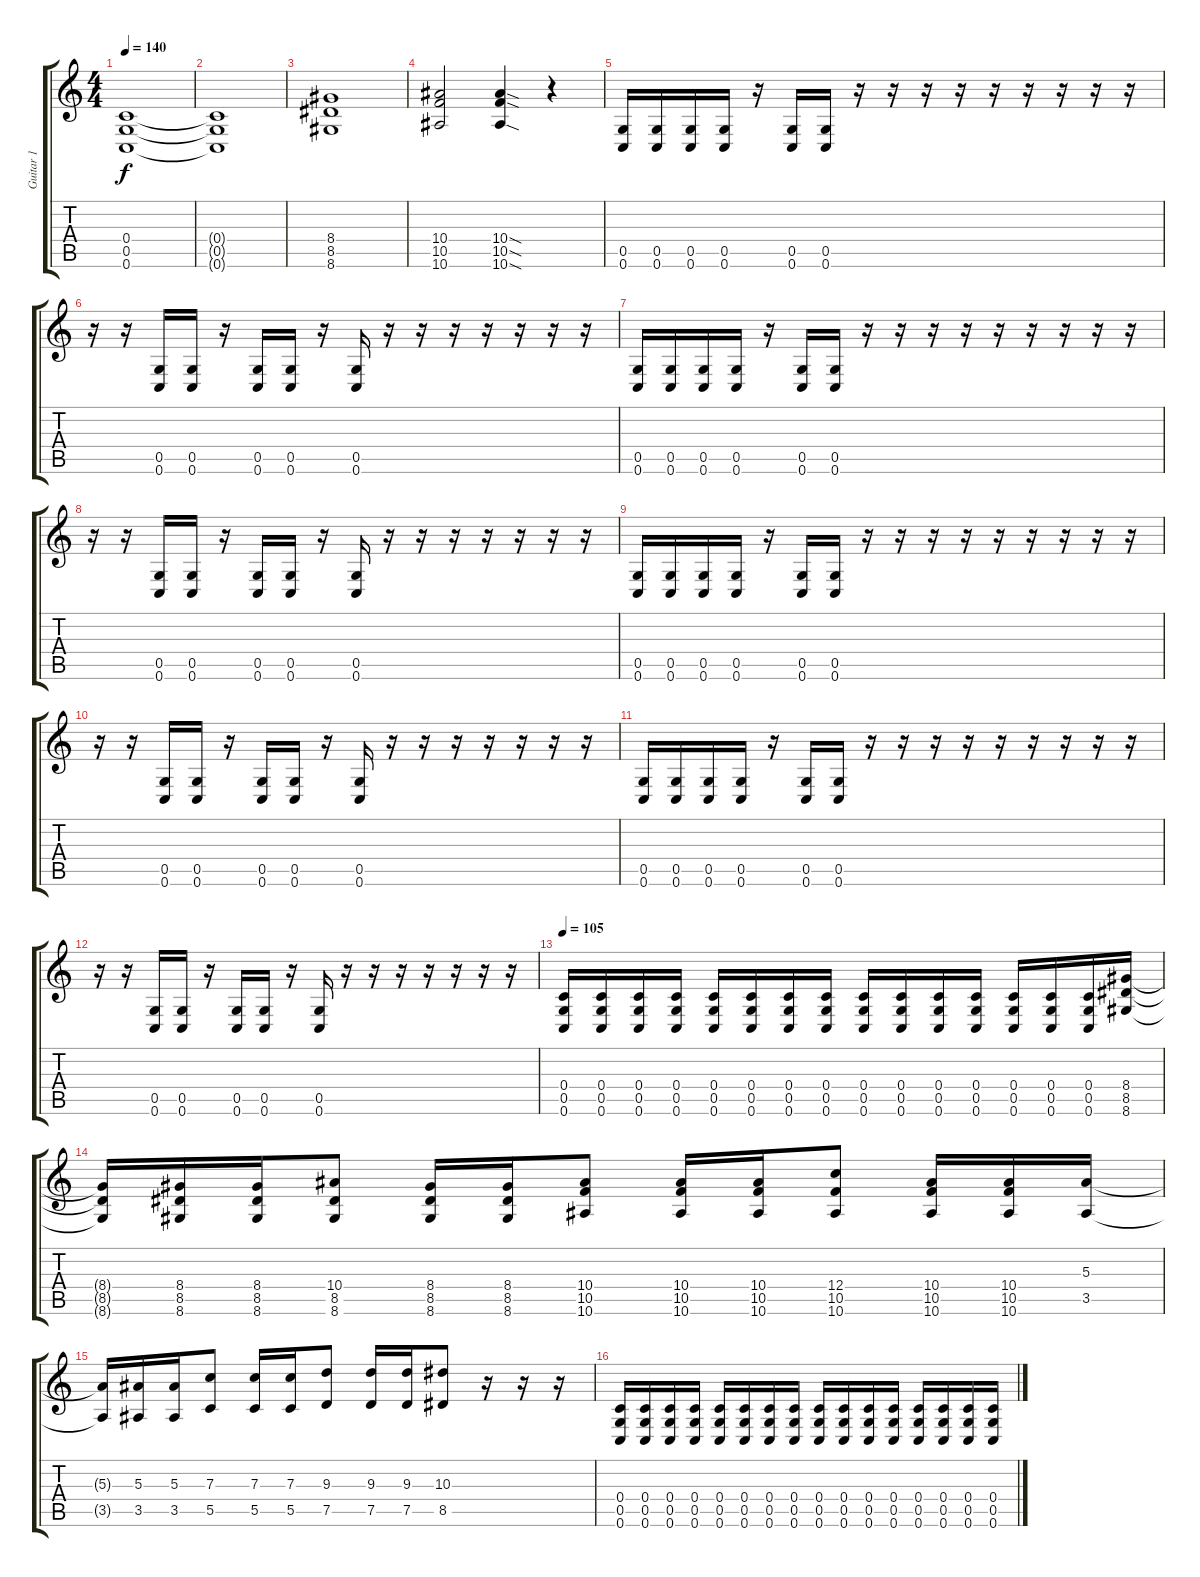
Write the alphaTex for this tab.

\track ("Guitar 1" "Guitar 1") {instrument distortionguitar}
\staff {score tabs}
\tuning (D4 A3 F3 C3 G2 C2) {hide}
\ts (4 4)
\tempo 140
\clef g2
\ks c
(0.4 0.5 0.6).1{dy f} |
(0.4{t} 0.5{t} 0.6{t}).1 |
(8.4 8.5 8.6).1 |
(10.4 10.5 10.6).2 (10.4{sod} 10.5{sod} 10.6{sod}).4 r.4 |
(0.5 0.6).16 (0.5 0.6).16 (0.5 0.6).16 (0.5 0.6).16 r.16 (0.5 0.6).16 (0.5 0.6).16 r.16 r.16 r.16 r.16 r.16 r.16 r.16 r.16 r.16 |
r.16 r.16 (0.5 0.6).16 (0.5 0.6).16 r.16 (0.5 0.6).16 (0.5 0.6).16 r.16 (0.5 0.6).16 r.16 r.16 r.16 r.16 r.16 r.16 r.16 |
(0.5 0.6).16 (0.5 0.6).16 (0.5 0.6).16 (0.5 0.6).16 r.16 (0.5 0.6).16 (0.5 0.6).16 r.16 r.16 r.16 r.16 r.16 r.16 r.16 r.16 r.16 |
r.16 r.16 (0.5 0.6).16 (0.5 0.6).16 r.16 (0.5 0.6).16 (0.5 0.6).16 r.16 (0.5 0.6).16 r.16 r.16 r.16 r.16 r.16 r.16 r.16 |
(0.5 0.6).16 (0.5 0.6).16 (0.5 0.6).16 (0.5 0.6).16 r.16 (0.5 0.6).16 (0.5 0.6).16 r.16 r.16 r.16 r.16 r.16 r.16 r.16 r.16 r.16 |
r.16 r.16 (0.5 0.6).16 (0.5 0.6).16 r.16 (0.5 0.6).16 (0.5 0.6).16 r.16 (0.5 0.6).16 r.16 r.16 r.16 r.16 r.16 r.16 r.16 |
(0.5 0.6).16 (0.5 0.6).16 (0.5 0.6).16 (0.5 0.6).16 r.16 (0.5 0.6).16 (0.5 0.6).16 r.16 r.16 r.16 r.16 r.16 r.16 r.16 r.16 r.16 |
r.16 r.16 (0.5 0.6).16 (0.5 0.6).16 r.16 (0.5 0.6).16 (0.5 0.6).16 r.16 (0.5 0.6).16 r.16 r.16 r.16 r.16 r.16 r.16 r.16 |
\tempo 105
(0.4 0.5 0.6).16 (0.4 0.5 0.6).16 (0.4 0.5 0.6).16 (0.4 0.5 0.6).16 (0.4 0.5 0.6).16 (0.4 0.5 0.6).16 (0.4 0.5 0.6).16 (0.4 0.5 0.6).16 (0.4 0.5 0.6).16 (0.4 0.5 0.6).16 (0.4 0.5 0.6).16 (0.4 0.5 0.6).16 (0.4 0.5 0.6).16 (0.4 0.5 0.6).16 (0.4 0.5 0.6).16 (8.4 8.5 8.6).16 |
(8.4{t} 8.5{t} 8.6{t}).16 (8.4 8.5 8.6).16 (8.4 8.5 8.6).16 (10.4 8.5 8.6).8 (8.4 8.5 8.6).16 (8.4 8.5 8.6).16 (10.4 10.5 10.6).8 (10.4 10.5 10.6).16 (10.4 10.5 10.6).16 (12.4 10.5 10.6).8 (10.4 10.5 10.6).16 (10.4 10.5 10.6).16 (5.3 3.5).16 |
(5.3{t} 3.5{t}).16 (5.3 3.5).16 (5.3 3.5).16 (7.3 5.5).8 (7.3 5.5).16 (7.3 5.5).16 (9.3 7.5).8 (9.3 7.5).16 (9.3 7.5).16 (10.3 8.5).8 r.16 r.16 r.16 |
(0.4 0.5 0.6).16 (0.4 0.5 0.6).16 (0.4 0.5 0.6).16 (0.4 0.5 0.6).16 (0.4 0.5 0.6).16 (0.4 0.5 0.6).16 (0.4 0.5 0.6).16 (0.4 0.5 0.6).16 (0.4 0.5 0.6).16 (0.4 0.5 0.6).16 (0.4 0.5 0.6).16 (0.4 0.5 0.6).16 (0.4 0.5 0.6).16 (0.4 0.5 0.6).16 (0.4 0.5 0.6).16 (0.4 0.5 0.6).16
